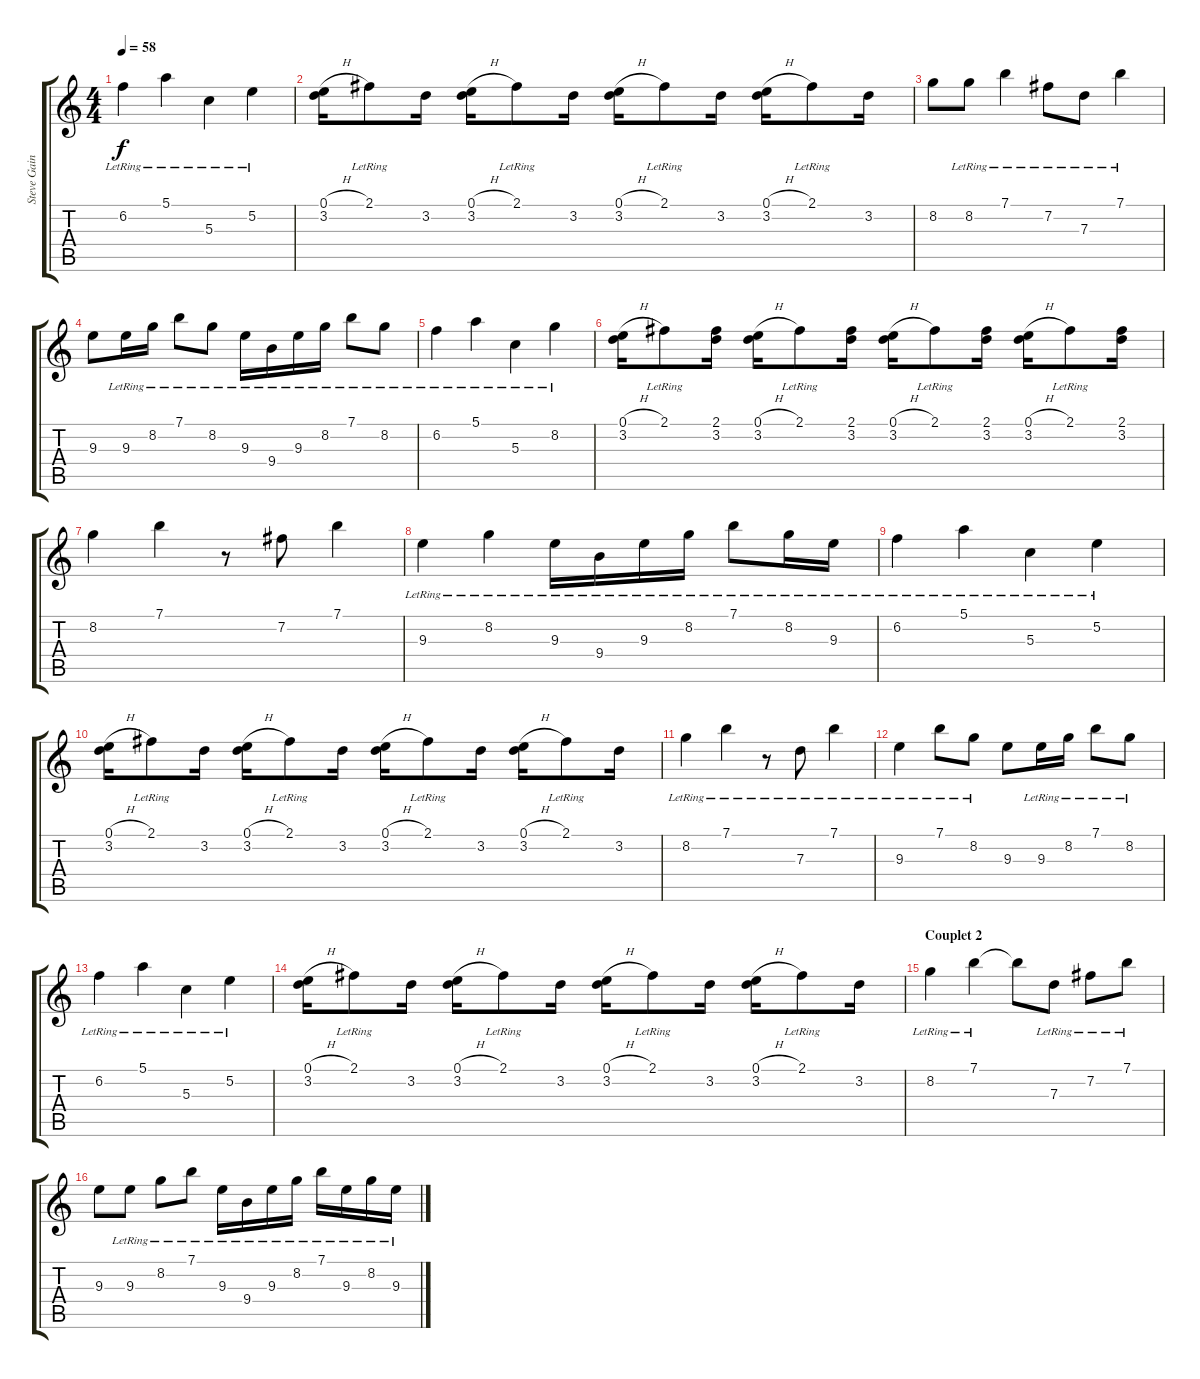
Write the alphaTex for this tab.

\track ("Steve Gaines (clean guitar)" "Steve Gain") {instrument electricguitarjazz}
\staff {score tabs}
\tuning (E4 B3 G3 D3 A2 E2) {hide}
\ts (4 4)
\tempo 58
\clef g2
\ks c
6.2{lr}.4{dy f} 5.1{lr}.4 5.3{lr}.4 5.2{lr}.4 |
(0.1{h} 3.2).16 2.1{lr}.8 3.2.16 (0.1{h} 3.2).16 2.1{lr}.8 3.2.16 (0.1{h} 3.2).16 2.1{lr}.8 3.2.16 (0.1{h} 3.2).16 2.1{lr}.8 3.2.16 |
8.2.8 8.2{lr}.8 7.1{lr}.4 7.2{lr}.8 7.3{lr}.8 7.1{lr}.4 |
9.3.8 9.3{lr}.16 8.2{lr}.16 7.1{lr}.8 8.2{lr}.8 9.3{lr}.16 9.4{lr}.16 9.3{lr}.16 8.2{lr}.16 7.1{lr}.8 8.2{lr}.8 |
6.2{lr}.4 5.1{lr}.4 5.3{lr}.4 8.2{lr}.4 |
(0.1{h} 3.2).16 2.1{lr}.8 (2.1 3.2).16 (0.1{h} 3.2).16 2.1{lr}.8 (2.1 3.2).16 (0.1{h} 3.2).16 2.1{lr}.8 (2.1 3.2).16 (0.1{h} 3.2).16 2.1{lr}.8 (2.1 3.2).16 |
8.2.4 7.1.4 r.8 7.2.8 7.1.4 |
9.3{lr}.4 8.2{lr}.4 9.3{lr}.16 9.4{lr}.16 9.3{lr}.16 8.2{lr}.16 7.1{lr}.8 8.2{lr}.16 9.3{lr}.16 |
6.2{lr}.4 5.1{lr}.4 5.3{lr}.4 5.2{lr}.4 |
(0.1{h} 3.2).16 2.1{lr}.8 3.2.16 (0.1{h} 3.2).16 2.1{lr}.8 3.2.16 (0.1{h} 3.2).16 2.1{lr}.8 3.2.16 (0.1{h} 3.2).16 2.1{lr}.8 3.2.16 |
8.2{lr}.4 7.1{lr}.4 r.8 7.3{lr}.8 7.1{lr}.4 |
9.3{lr}.4 7.1{lr}.8 8.2{lr}.8 9.3.8 9.3{lr}.16 8.2{lr}.16 7.1{lr}.8 8.2{lr}.8 |
6.2{lr}.4 5.1{lr}.4 5.3{lr}.4 5.2{lr}.4 |
(0.1{h} 3.2).16 2.1{lr}.8 3.2.16 (0.1{h} 3.2).16 2.1{lr}.8 3.2.16 (0.1{h} 3.2).16 2.1{lr}.8 3.2.16 (0.1{h} 3.2).16 2.1{lr}.8 3.2.16 |
\section ("" "Couplet 2")
8.2{lr}.4 7.1{lr}.4 7.1{t}.8 7.3{lr}.8 7.2{lr}.8 7.1{lr}.8 |
9.3.8 9.3{lr}.8 8.2{lr}.8 7.1{lr}.8 9.3{lr}.16 9.4{lr}.16 9.3{lr}.16 8.2{lr}.16 7.1{lr}.16 9.3{lr}.16 8.2{lr}.16 9.3{lr}.16
